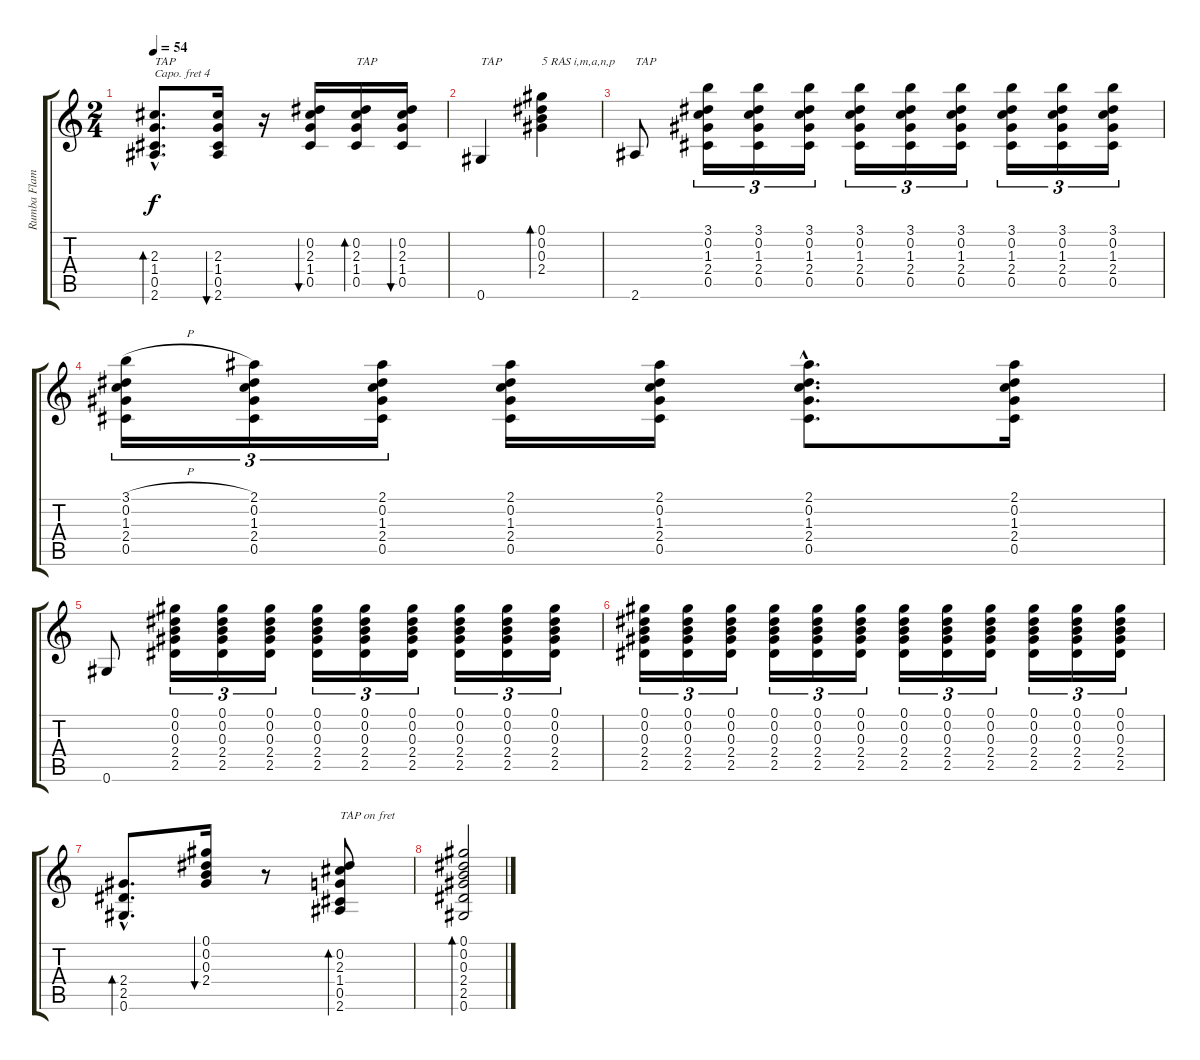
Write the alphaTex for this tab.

\track ("Rumba Flamenca" "Rumba Flam") {instrument acousticguitarnylon}
\staff {score tabs}
\capo 4
\tuning (E4 B3 G3 D3 A2 E2) {hide}
\ts (2 4)
\tempo 54
\clef g2
\ks c
(2.3{hac} 1.4{hac} 0.5{hac} 2.6{hac}).8{d bd 120 txt "TAP" dy f} (2.3 1.4 0.5 2.6).16{bu 120} r.16 (0.2 2.3 1.4 0.5).16{bu 120} (0.2 2.3 1.4 0.5).16{bd 120 txt "TAP"} (0.2 2.3 1.4 0.5).16{bu 120} |
0.6.4{txt "TAP"} (0.1 0.2 0.3 2.4).4{bd 120 txt "5 RAS i,m,a,n,p"} |
2.6.8{txt "TAP"} (3.1 0.2 1.3 2.4 0.5).16{tu (3 2)} (3.1 0.2 1.3 2.4 0.5).16{tu (3 2)} (3.1 0.2 1.3 2.4 0.5).16{tu (3 2)} (3.1 0.2 1.3 2.4 0.5).16{tu (3 2)} (3.1 0.2 1.3 2.4 0.5).16{tu (3 2)} (3.1 0.2 1.3 2.4 0.5).16{tu (3 2)} (3.1 0.2 1.3 2.4 0.5).16{tu (3 2)} (3.1 0.2 1.3 2.4 0.5).16{tu (3 2)} (3.1 0.2 1.3 2.4 0.5).16{tu (3 2)} |
(3.1{h} 0.2 1.3 2.4 0.5).16{tu (3 2)} (2.1 0.2 1.3 2.4 0.5).16{tu (3 2)} (2.1 0.2 1.3 2.4 0.5).16{tu (3 2)} (2.1 0.2 1.3 2.4 0.5).16 (2.1 0.2 1.3 2.4 0.5).16 (2.1{hac} 0.2{hac} 1.3{hac} 2.4{hac} 0.5{hac}).8{d} (2.1 0.2 1.3 2.4 0.5).16 |
0.6.8 (0.1 0.2 0.3 2.4 2.5).16{tu (3 2)} (0.1 0.2 0.3 2.4 2.5).16{tu (3 2)} (0.1 0.2 0.3 2.4 2.5).16{tu (3 2)} (0.1 0.2 0.3 2.4 2.5).16{tu (3 2)} (0.1 0.2 0.3 2.4 2.5).16{tu (3 2)} (0.1 0.2 0.3 2.4 2.5).16{tu (3 2)} (0.1 0.2 0.3 2.4 2.5).16{tu (3 2)} (0.1 0.2 0.3 2.4 2.5).16{tu (3 2)} (0.1 0.2 0.3 2.4 2.5).16{tu (3 2)} |
(0.1 0.2 0.3 2.4 2.5).16{tu (3 2)} (0.1 0.2 0.3 2.4 2.5).16{tu (3 2)} (0.1 0.2 0.3 2.4 2.5).16{tu (3 2)} (0.1 0.2 0.3 2.4 2.5).16{tu (3 2)} (0.1 0.2 0.3 2.4 2.5).16{tu (3 2)} (0.1 0.2 0.3 2.4 2.5).16{tu (3 2)} (0.1 0.2 0.3 2.4 2.5).16{tu (3 2)} (0.1 0.2 0.3 2.4 2.5).16{tu (3 2)} (0.1 0.2 0.3 2.4 2.5).16{tu (3 2)} (0.1 0.2 0.3 2.4 2.5).16{tu (3 2)} (0.1 0.2 0.3 2.4 2.5).16{tu (3 2)} (0.1 0.2 0.3 2.4 2.5).16{tu (3 2)} |
(2.4{hac} 2.5{hac} 0.6{hac}).8{d bd 120} (0.1 0.2 0.3 2.4).16{bu 120} r.8 (0.2 2.3 1.4 0.5 2.6).8{bd 120 txt "TAP on fret"} |
(0.1 0.2 0.3 2.4 2.5 0.6).2{bd 120}
